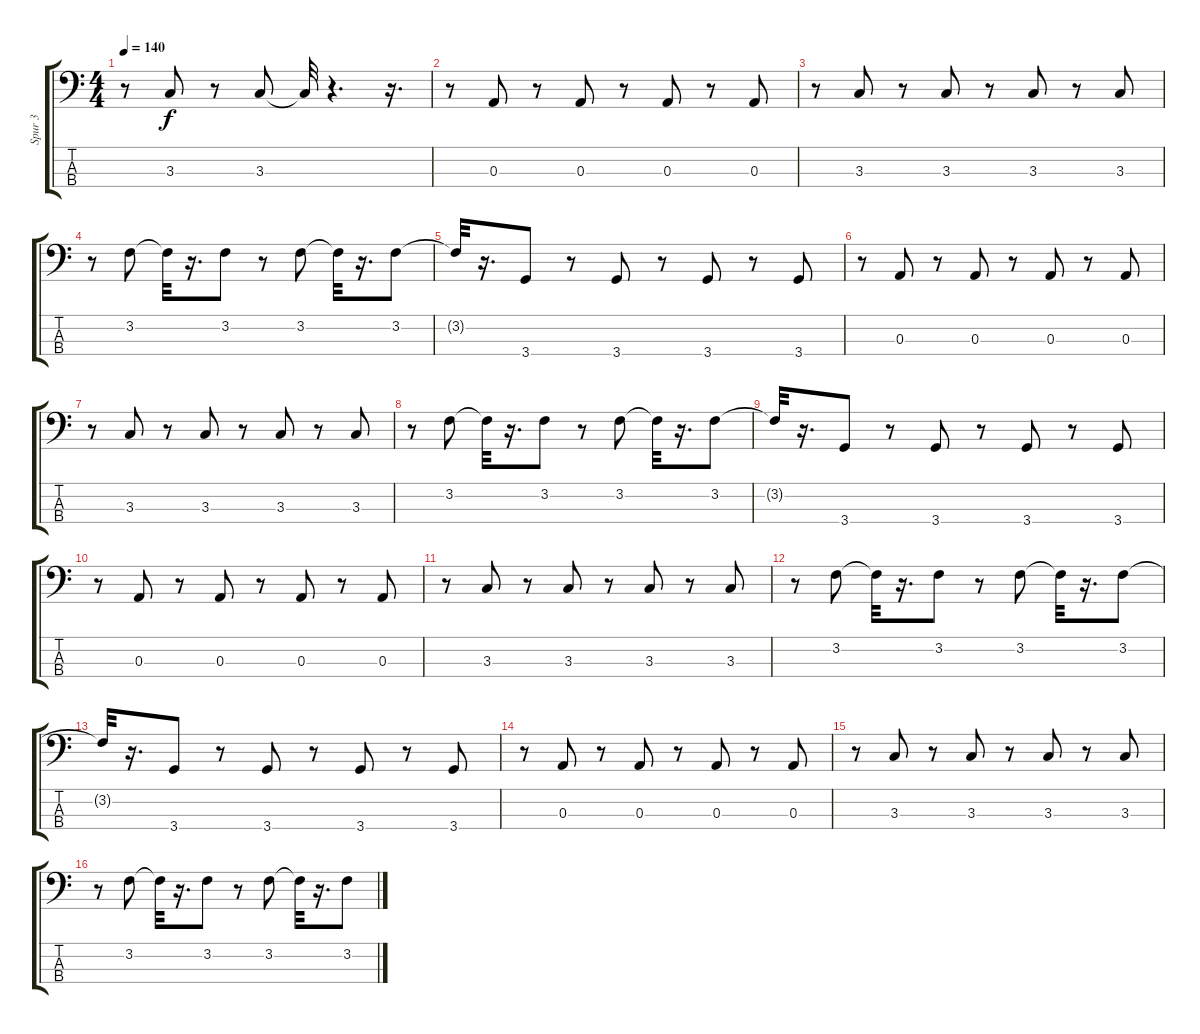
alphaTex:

\track ("Spur 3" "Spur 3") {instrument electricbassfinger}
\staff {score tabs}
\tuning (G2 D2 A1 E1) {hide}
\ts (4 4)
\tempo 140
\clef f4
\ks c
r.8{dy f} 3.3.8 r.8 3.3.8 3.3{t}.32 r.4{d} r.16{d} |
r.8 0.3.8 r.8 0.3.8 r.8 0.3.8 r.8 0.3.8 |
r.8 3.3.8 r.8 3.3.8 r.8 3.3.8 r.8 3.3.8 |
r.8 3.2.8 3.2{t}.32 r.16{d} 3.2.8 r.8 3.2.8 3.2{t}.32 r.16{d} 3.2.8 |
3.2{t}.32 r.16{d} 3.4.8 r.8 3.4.8 r.8 3.4.8 r.8 3.4.8 |
r.8 0.3.8 r.8 0.3.8 r.8 0.3.8 r.8 0.3.8 |
r.8 3.3.8 r.8 3.3.8 r.8 3.3.8 r.8 3.3.8 |
r.8 3.2.8 3.2{t}.32 r.16{d} 3.2.8 r.8 3.2.8 3.2{t}.32 r.16{d} 3.2.8 |
3.2{t}.32 r.16{d} 3.4.8 r.8 3.4.8 r.8 3.4.8 r.8 3.4.8 |
r.8 0.3.8 r.8 0.3.8 r.8 0.3.8 r.8 0.3.8 |
r.8 3.3.8 r.8 3.3.8 r.8 3.3.8 r.8 3.3.8 |
r.8 3.2.8 3.2{t}.32 r.16{d} 3.2.8 r.8 3.2.8 3.2{t}.32 r.16{d} 3.2.8 |
3.2{t}.32 r.16{d} 3.4.8 r.8 3.4.8 r.8 3.4.8 r.8 3.4.8 |
r.8 0.3.8 r.8 0.3.8 r.8 0.3.8 r.8 0.3.8 |
r.8 3.3.8 r.8 3.3.8 r.8 3.3.8 r.8 3.3.8 |
r.8 3.2.8 3.2{t}.32 r.16{d} 3.2.8 r.8 3.2.8 3.2{t}.32 r.16{d} 3.2.8
